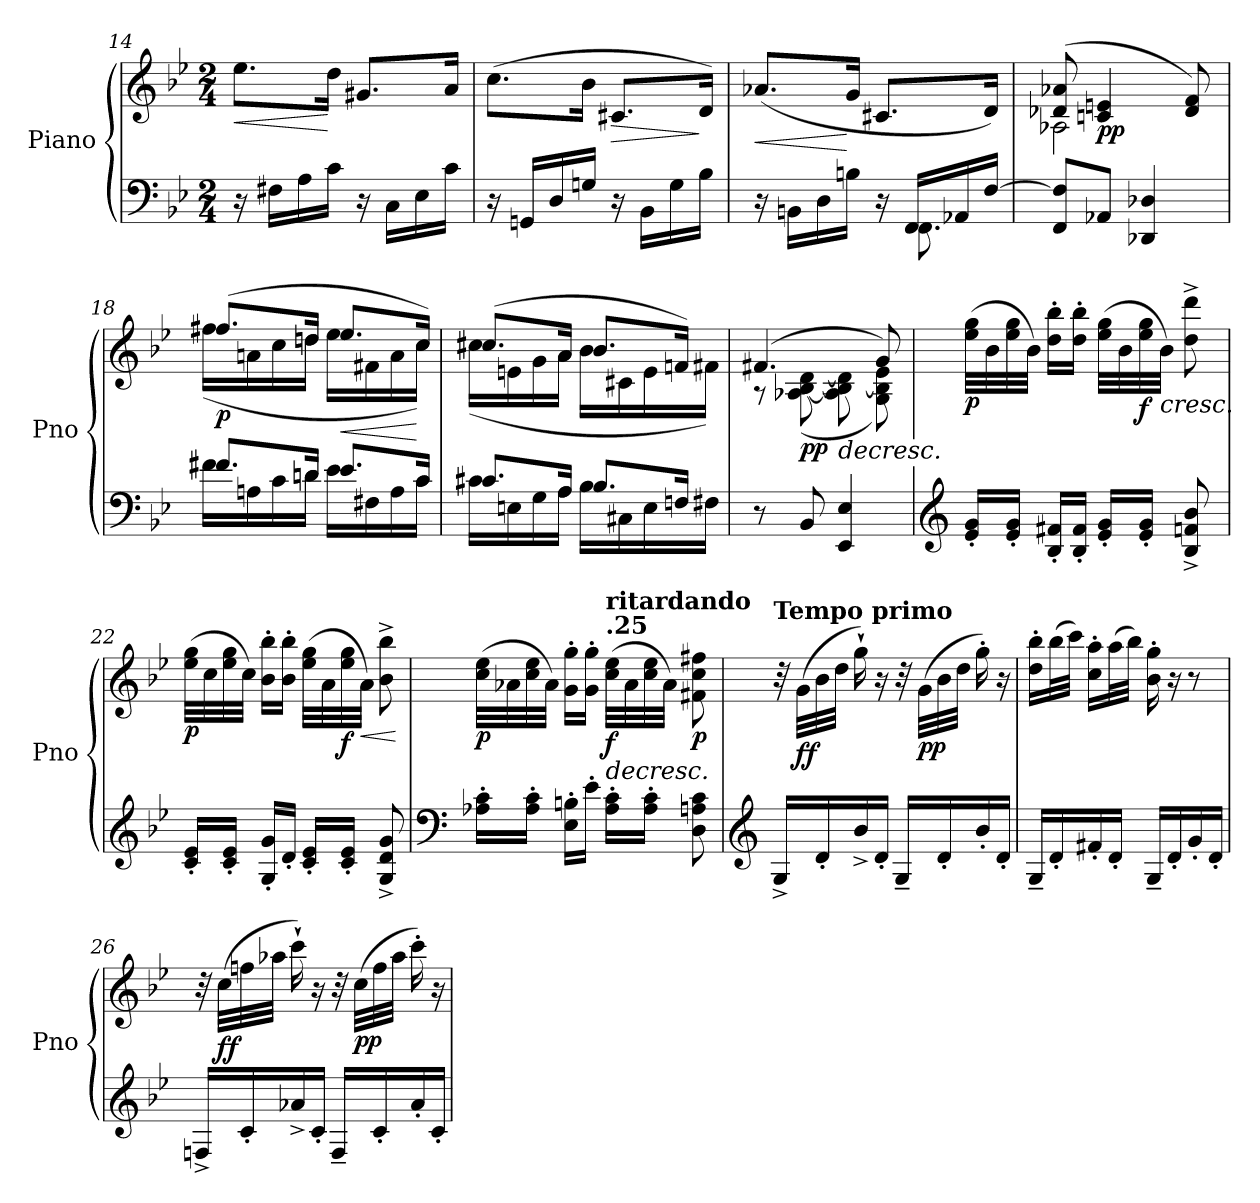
**kern	**kern	**dynam
*part1	*part1	*part1
*staff2	*staff1	*staff1/2
*I"Piano	*	*
*I'Pno	*	*
!!LO:LB:g=z
*clefF4	*clefG2	*
*k[b-e-]	*k[b-e-]	*
*B-:	*B-:	*
*M2/4	*M2/4	*
=14	=14	=14
!	!	!LO:HP:b
16r	8.ee-\L	<
16F#X\LL	.	.
16A\	.	.
16c\JJ	16dd\Jk	[
16r	8.g#X/L	.
16C\LL	.	.
16E-\	.	.
16c\JJ	16a/Jk	.
=15	=15	=15
16r	(>8.cc\L	.
16GGni/LL	.	.
16D/	.	.
16Gni/JJ	16b-\Jk	.
!	!	!LO:HP:b
16r	8.c#X/L	>
16BB-\LL	.	.
16G\	.	.
16B-\JJ	16d/Jk)	]
=16	=16	=16
*^	*	*
!	!	!	!LO:HP:b
16r	16ryy	(<8.a-X/L	<
*v	*v	*	*
16BBn\LL	.	.
16D\	.	.
16Bn\JJ	16g/Jk	[
16r	8.c#X/L	.
*^	*	*
16FF/LL	8.FF\	.	.
16AA-X/	.	.	.
[16F/JJ	.	16d/Jk)	.
*v	*v	*	*
=17	=17	=17
*	*^	*
8FF/ 8F/]L	(>8d-X/ 8a-X/	2A-X\	.
!	!	!	!LO:DY:b
8AA-X/J	4cni/ 4en/	.	pp
4DD-X/ 4D-X/	.	.	.
.	8d-/ 8f/)	.	.
!!LO:PB:g=z	!!
=18	=18	=18	=18
*^	*	*	*
!	!	!	!	!LO:DY:b
8.f#X/L	16f#\LL	(>8.ff#X/L	(<16ff#\LL	p
.	16Ani\	.	16ani\	.
.	16c\	.	16cc\	.
16dni/Jk	16dni\JJ	16ddni/Jk	16ddni\JJ	.
!	!	!	!	!LO:HP:b
8.e-i/L	16e-i\LL	8.ee-i/L	16ee-i\LL	<
.	16F#X\	.	16f#X\	.
.	16A\	.	16a\	.
16c/Jk	16c\JJ	16cc/Jk)	16cc\JJ)	[
=19	=19	=19	=19	=19
8.c#X/L	16c#\LL	(>8.cc#X/L	(<16cc#\LL	.
.	16En\	.	16en\	.
.	16G\	.	16g\	.
16A/Jk	16A\JJ	16a/Jk	16a\JJ	.
8.B-/L	16B-\LL	8.b-/L	16b-\LL	.
.	16C#X\	.	16c#X\	.
.	16E\	.	16e\	.
16Fn/Jk	16F#X\JJ	16fn/Jk)	16f#X\JJ)	.
*v	*v	*	*	*
!!LO:LB:g=z	!!
=20	=20	=20	=20
8r	(>4.f#X/	8r	.
!	!	!	!LO:DY:b
8BB-/	.	(<[8A-X\ [8B-\ [8d\	pp
!	!	!	!LO:HP:b
4EE-i/ 4E-i/	.	8A-\] 8B-\_ 8d\]	>
.	8g/)	8G\ 8B-\] 8e-i\)	.
*	*v	*v	*
=21	=21	=21
*clefG2	*	*
*	*MM176	*
*	*^	*
!	!LO:TX:a:B:t=Allegro vivace	!	!
!	!	!	!LO:DY:b
*	*v	*v	*
16e-/' 16g/'LL	(>32ee-\ 32gg\LLL	p
.	32b-\	.
16e-/' 16g/'JJ	32ee-\ 32gg\	.
.	32b-\JJJ)	.
16B-/' 16f#X/'LL	16dd\' 16bb-\'LL	.
16B-/' 16f#/'JJ	16dd\' 16bb-\'JJ	.
16e-/' 16g/'LL	(>32ee-\ 32gg\LLL	.
.	32b-\	.
!	!	!LO:DY:b
16e-/' 16g/'JJ	32ee-\ 32gg\	f
!	!	!LO:HP:b
.	32b-\JJJ)	<
8B-/^ 8fn/^ 8b-/^	8dd\^ 8ddd\^	.
.	.	]
=22	=22	=22
!	!	!LO:DY:b
16c/' 16e-/'LL	(>32ee-\ 32gg\LLL	p
.	32cc\	.
16c/' 16e-/'JJ	32ee-\ 32gg\	.
.	32cc\JJJ)	.
16G/' 16g/'LL	16b-\' 16bb-\'LL	.
16d'/JJ	16b-\' 16bb-\'JJ	.
16c/' 16e-/'LL	(>32ee-\ 32gg\LLL	.
.	32a\	.
!	!	!LO:DY:b
16c/' 16e-/'JJ	32ee-\ 32gg\	f
!	!	!LO:HP:b
.	32a\JJJ)	<
8G/^ 8d/^ 8g/^	8b-\^ 8bb-\^	.
.	.	[
!!LO:LB:g=z
=23	=23	=23
*clefF4	*	*
!	!	!LO:DY:b
16A-X\' 16c\'LL	(>32cc\ 32ee-\LLL	p
.	32a-X\	.
16A-\' 16c\'JJ	32cc\ 32ee-\	.
.	32a-\JJJ)	.
16E-\' 16Bn\'LL	16g\' 16gg\'LL	.
16e-'\JJ	16g\' 16gg\'JJ	.
*	*MM173	*
!	!LO:TX:a:B:t=.25	!
!	!LO:TX:a:B:t=ritardando	!
!	!	!LO:HP:b
!	!	!LO:DY:n=1:b
16A-\' 16c\'LL	(>32cc\ 32ee-\LLL	> f
.	32a-\	.
16A-\' 16c\'JJ	32cc\ 32ee-\	.
.	32a-\JJJ)	.
!	!	!LO:DY:n=2:b
8D\ 8An\ 8c\	8f#X\ 8cc\ 8ff#X\	[ p
=24	=24	=24
*clefG2	*	*
*	*MM176	*
!	!LO:TX:a:B:t=Tempo primo	!
16G^/LL	32r	.
!	!	!LO:DY:b
.	(>32g\LLL	ff
16d'/	32b-i\	.
.	32dd\JJJ	.
16b-i^/	16gg`\)	.
16d'/JJ	16r	.
16G~/LL	32r	.
!	!	!LO:DY:b
.	(>32g\LLL	pp
16d'/	32b-\	.
.	32dd\JJJ	.
16b-'/	16gg'\)	.
16d'/JJ	16r	.
=25	=25	=25
16G~/LL	16dd\' 16bb-\'LL	.
16d'/	(>32bb-\L	.
.	32ccc\JJJ)	.
16f#X'/	16cc\' 16aa\'LL	.
16d'/JJ	(>32aa\L	.
.	32bb-\JJJ)	.
16G~/LL	16b-\' 16gg\'	.
16d'/	16r	.
16g'/	8r	]
16d'/JJ	.	.
!!LO:LB:g=z
=26	=26	=26
16Fni^/LL	32r	.
!	!	!LO:DY:b
.	(>32cc\LLL	ff
16c'/	32ffni\	.
.	32aa-X\JJJ	.
16a-X^/	16ccc`\)	.
16c'/JJ	16r	.
16F~/LL	32r	.
!	!	!LO:DY:b
.	(>32cc\LLL	pp
16c'/	32ff\	.
.	32aa-\JJJ	.
16a-'/	16ccc'\)	.
16c'/JJ	16r	.
=	=	=
*-	*-	*-
